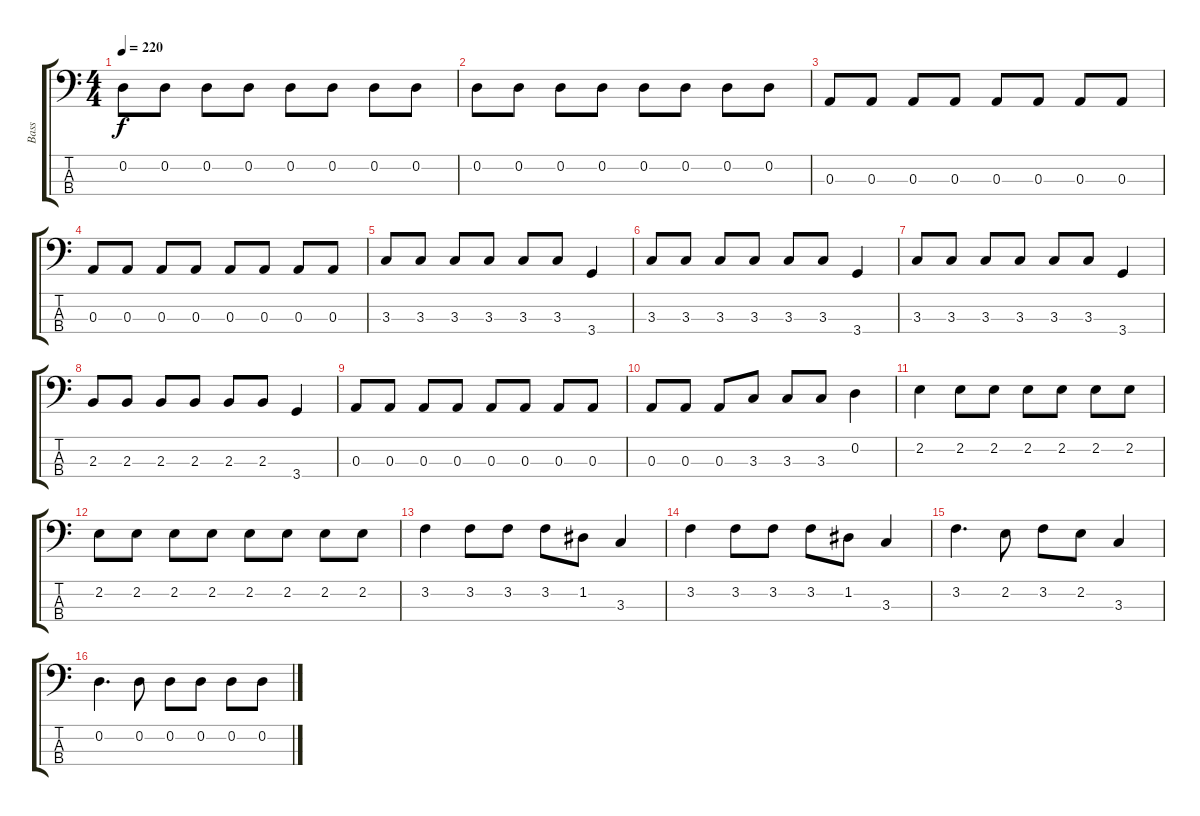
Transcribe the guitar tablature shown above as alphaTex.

\track ("Bass" "Bass") {instrument electricbassfinger}
\staff {score tabs}
\tuning (G2 D2 A1 E1) {hide}
\ts (4 4)
\tempo 220
\clef f4
\ks aminor
0.2.8{dy f} 0.2.8 0.2.8 0.2.8 0.2.8 0.2.8 0.2.8 0.2.8 |
0.2.8 0.2.8 0.2.8 0.2.8 0.2.8 0.2.8 0.2.8 0.2.8 |
0.3.8 0.3.8 0.3.8 0.3.8 0.3.8 0.3.8 0.3.8 0.3.8 |
0.3.8 0.3.8 0.3.8 0.3.8 0.3.8 0.3.8 0.3.8 0.3.8 |
3.3.8 3.3.8 3.3.8 3.3.8 3.3.8 3.3.8 3.4.4 |
3.3.8 3.3.8 3.3.8 3.3.8 3.3.8 3.3.8 3.4.4 |
3.3.8 3.3.8 3.3.8 3.3.8 3.3.8 3.3.8 3.4.4 |
2.3.8 2.3.8 2.3.8 2.3.8 2.3.8 2.3.8 3.4.4 |
0.3.8 0.3.8 0.3.8 0.3.8 0.3.8 0.3.8 0.3.8 0.3.8 |
0.3.8 0.3.8 0.3.8 3.3.8 3.3.8 3.3.8 0.2.4 |
2.2.4 2.2.8 2.2.8 2.2.8 2.2.8 2.2.8 2.2.8 |
2.2.8 2.2.8 2.2.8 2.2.8 2.2.8 2.2.8 2.2.8 2.2.8 |
3.2.4 3.2.8 3.2.8 3.2.8 1.2.8 3.3.4 |
3.2.4 3.2.8 3.2.8 3.2.8 1.2.8 3.3.4 |
3.2.4{d} 2.2.8 3.2.8 2.2.8 3.3.4 |
0.2.4{d} 0.2.8 0.2.8 0.2.8 0.2.8 0.2.8
